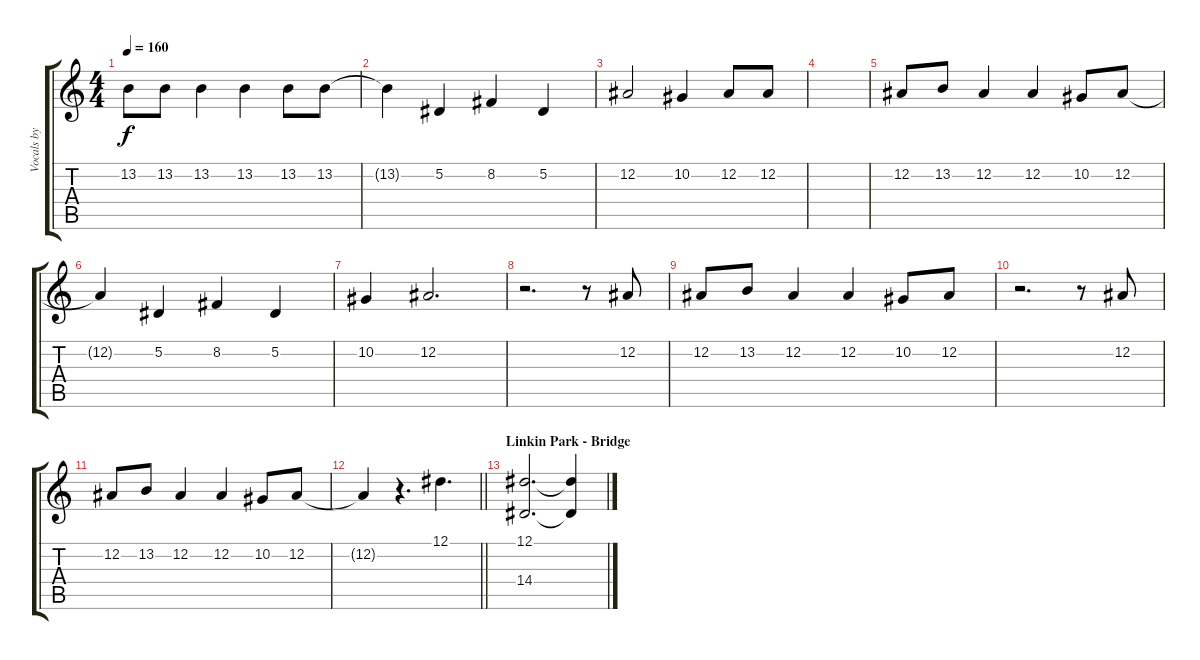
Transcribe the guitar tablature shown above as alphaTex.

\track ("Vocals by Chester Bennington" "Vocals by ") {instrument lead8bassandlead}
\staff {score tabs}
\tuning (Eb4 Bb3 Gb3 Db3 Ab2 Db2) {hide}
\ts (4 4)
\tempo 160
\clef g2
\ks c
13.2.8{dy f} 13.2.8 13.2.4 13.2.4 13.2.8 13.2.8 |
13.2{t}.4 5.2.4 8.2.4 5.2.4 |
12.2.2 10.2.4 12.2.8 12.2.8 |
|
12.2.8 13.2.8 12.2.4 12.2.4 10.2.8 12.2.8 |
12.2{t}.4 5.2.4 8.2.4 5.2.4 |
10.2.4 12.2.2{d} |
r.2{d} r.8 12.2.8 |
12.2.8 13.2.8 12.2.4 12.2.4 10.2.8 12.2.8 |
r.2{d} r.8 12.2.8 |
12.2.8 13.2.8 12.2.4 12.2.4 10.2.8 12.2.8 |
\barLineRight lightlight
12.2{t}.4 r.4{d} 12.1.4{d} |
\section ("" "Linkin Park - Bridge")
(12.1 14.4).2{d} (12.1{t} 14.4{t}).4
